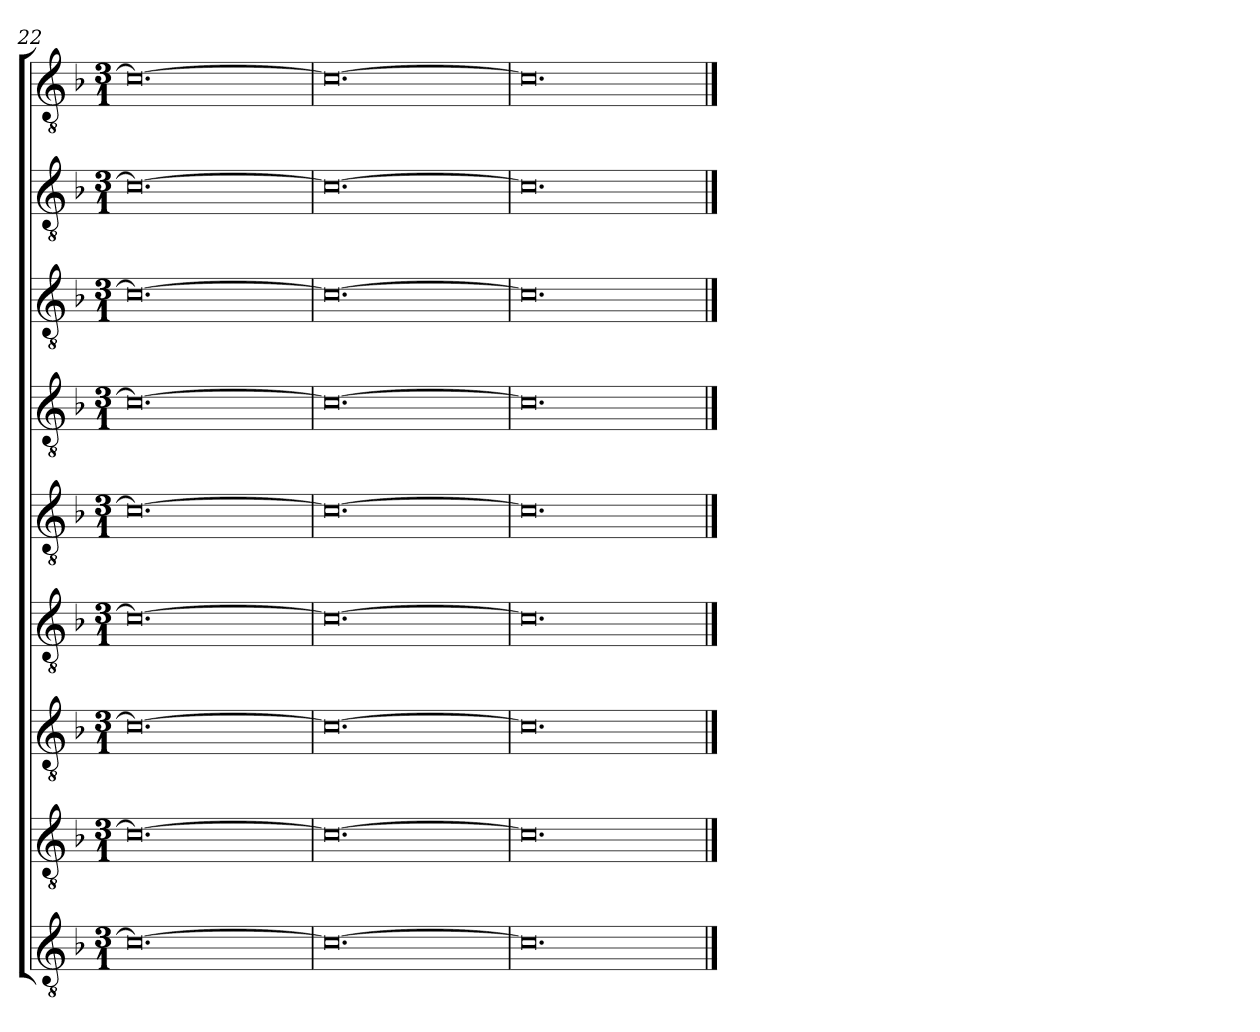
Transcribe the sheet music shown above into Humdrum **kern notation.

**kern	**kern	**kern	**kern	**kern	**kern	**kern	**kern	**kern
*part9	*part8	*part7	*part6	*part5	*part4	*part3	*part2	*part1
*staff9	*staff8	*staff7	*staff6	*staff5	*staff4	*staff3	*staff2	*staff1
*clefGv2	*clefGv2	*clefGv2	*clefGv2	*clefGv2	*clefGv2	*clefGv2	*clefGv2	*clefGv2
*k[b-]	*k[b-]	*k[b-]	*k[b-]	*k[b-]	*k[b-]	*k[b-]	*k[b-]	*k[b-]
*F:	*F:	*F:	*F:	*F:	*F:	*F:	*F:	*F:
*M3/1	*M3/1	*M3/1	*M3/1	*M3/1	*M3/1	*M3/1	*M3/1	*M3/1
=22	=22	=22	=22	=22	=22	=22	=22	=22
0.c_	0.c_	0.c_	0.c_	0.c_	0.c_	0.c_	0.c_	0.c_
=23	=23	=23	=23	=23	=23	=23	=23	=23
0.c_	0.c_	0.c_	0.c_	0.c_	0.c_	0.c_	0.c_	0.c_
=24	=24	=24	=24	=24	=24	=24	=24	=24
0.c]	0.c]	0.c]	0.c]	0.c]	0.c]	0.c]	0.c]	0.c]
==	==	==	==	==	==	==	==	==
*-	*-	*-	*-	*-	*-	*-	*-	*-
